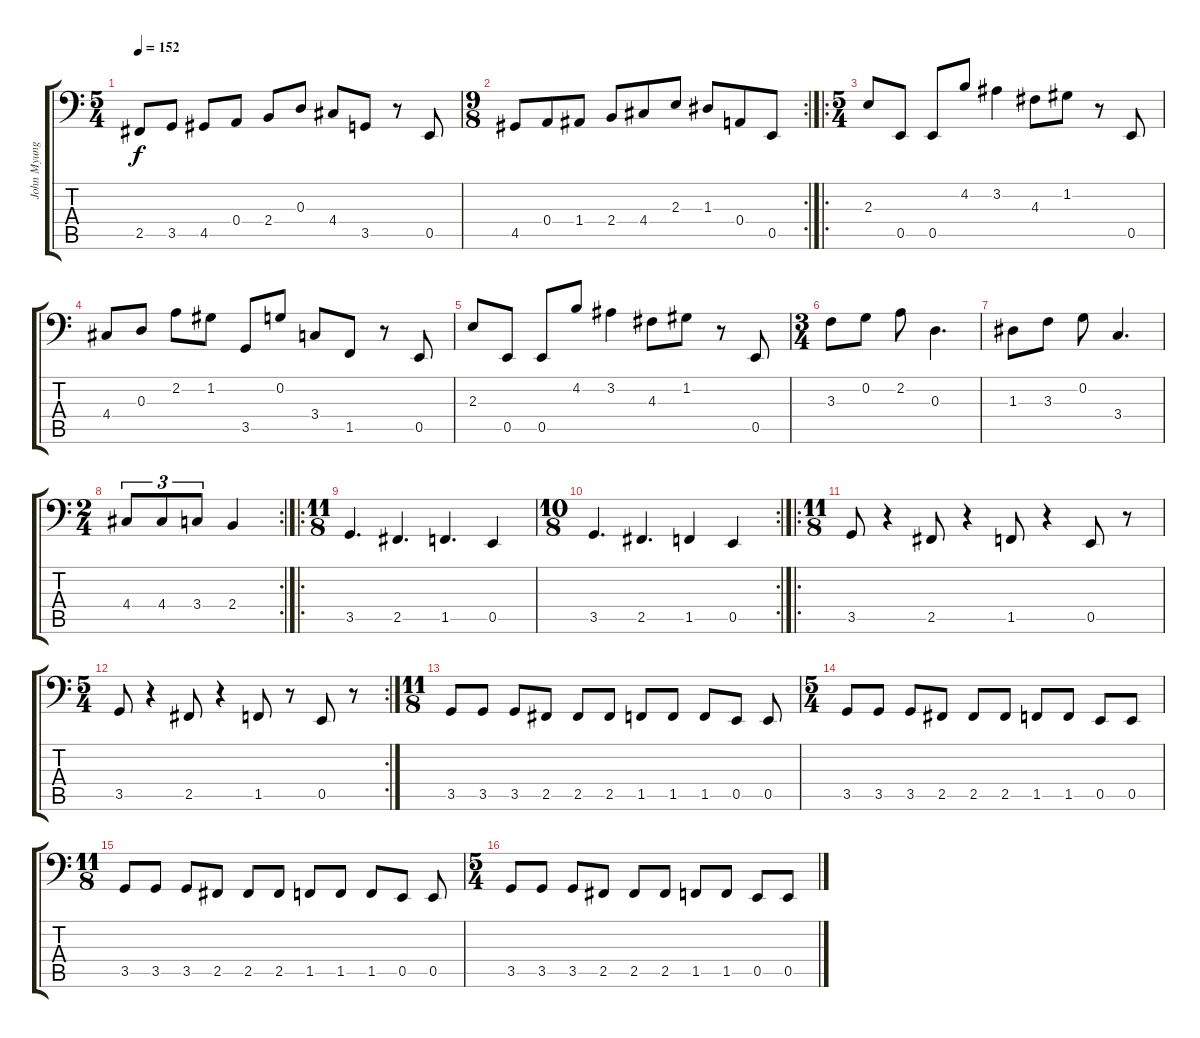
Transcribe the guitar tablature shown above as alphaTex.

\track ("John Myung (Bass)" "John Myung") {instrument electricbassfinger}
\staff {score tabs}
\tuning (C3 G2 D2 A1 E1 B0) {hide}
\ts (5 4)
\tempo 152
\clef f4
\ks c
2.5.8{dy f} 3.5.8 4.5.8 0.4.8 2.4.8 0.3.8 4.4.8 3.5.8 r.8 0.5.8 |
\rc 2
\ts (9 8)
4.5.8 0.4.8 1.4.8 2.4.8 4.4.8 2.3.8 1.3.8 0.4.8 0.5.8 |
\ro
\ts (5 4)
2.3.8 0.5.8 0.5.8 4.2.8 3.2.4 4.3.8 1.2.8 r.8 0.5.8 |
4.4.8 0.3.8 2.2.8 1.2.8 3.5.8 0.2.8 3.4.8 1.5.8 r.8 0.5.8 |
2.3.8 0.5.8 0.5.8 4.2.8 3.2.4 4.3.8 1.2.8 r.8 0.5.8 |
\ts (3 4)
3.3.8 0.2.8 2.2.8 0.3.4{d} |
1.3.8 3.3.8 0.2.8 3.4.4{d} |
\rc 2
\ts (2 4)
4.4.8{tu (3 2)} 4.4.8{tu (3 2)} 3.4.8{tu (3 2)} 2.4.4 |
\ro
\ts (11 8)
3.5.4{d} 2.5.4{d} 1.5.4{d} 0.5.4 |
\rc 2
\ts (10 8)
3.5.4{d} 2.5.4{d} 1.5.4 0.5.4 |
\ro
\ts (11 8)
3.5.8 r.4 2.5.8 r.4 1.5.8 r.4 0.5.8 r.8 |
\rc 2
\ts (5 4)
3.5.8 r.4 2.5.8 r.4 1.5.8 r.8 0.5.8 r.8 |
\ts (11 8)
3.5.8 3.5.8 3.5.8 2.5.8 2.5.8 2.5.8 1.5.8 1.5.8 1.5.8 0.5.8 0.5.8 |
\ts (5 4)
3.5.8 3.5.8 3.5.8 2.5.8 2.5.8 2.5.8 1.5.8 1.5.8 0.5.8 0.5.8 |
\ts (11 8)
3.5.8 3.5.8 3.5.8 2.5.8 2.5.8 2.5.8 1.5.8 1.5.8 1.5.8 0.5.8 0.5.8 |
\ts (5 4)
3.5.8 3.5.8 3.5.8 2.5.8 2.5.8 2.5.8 1.5.8 1.5.8 0.5.8 0.5.8
